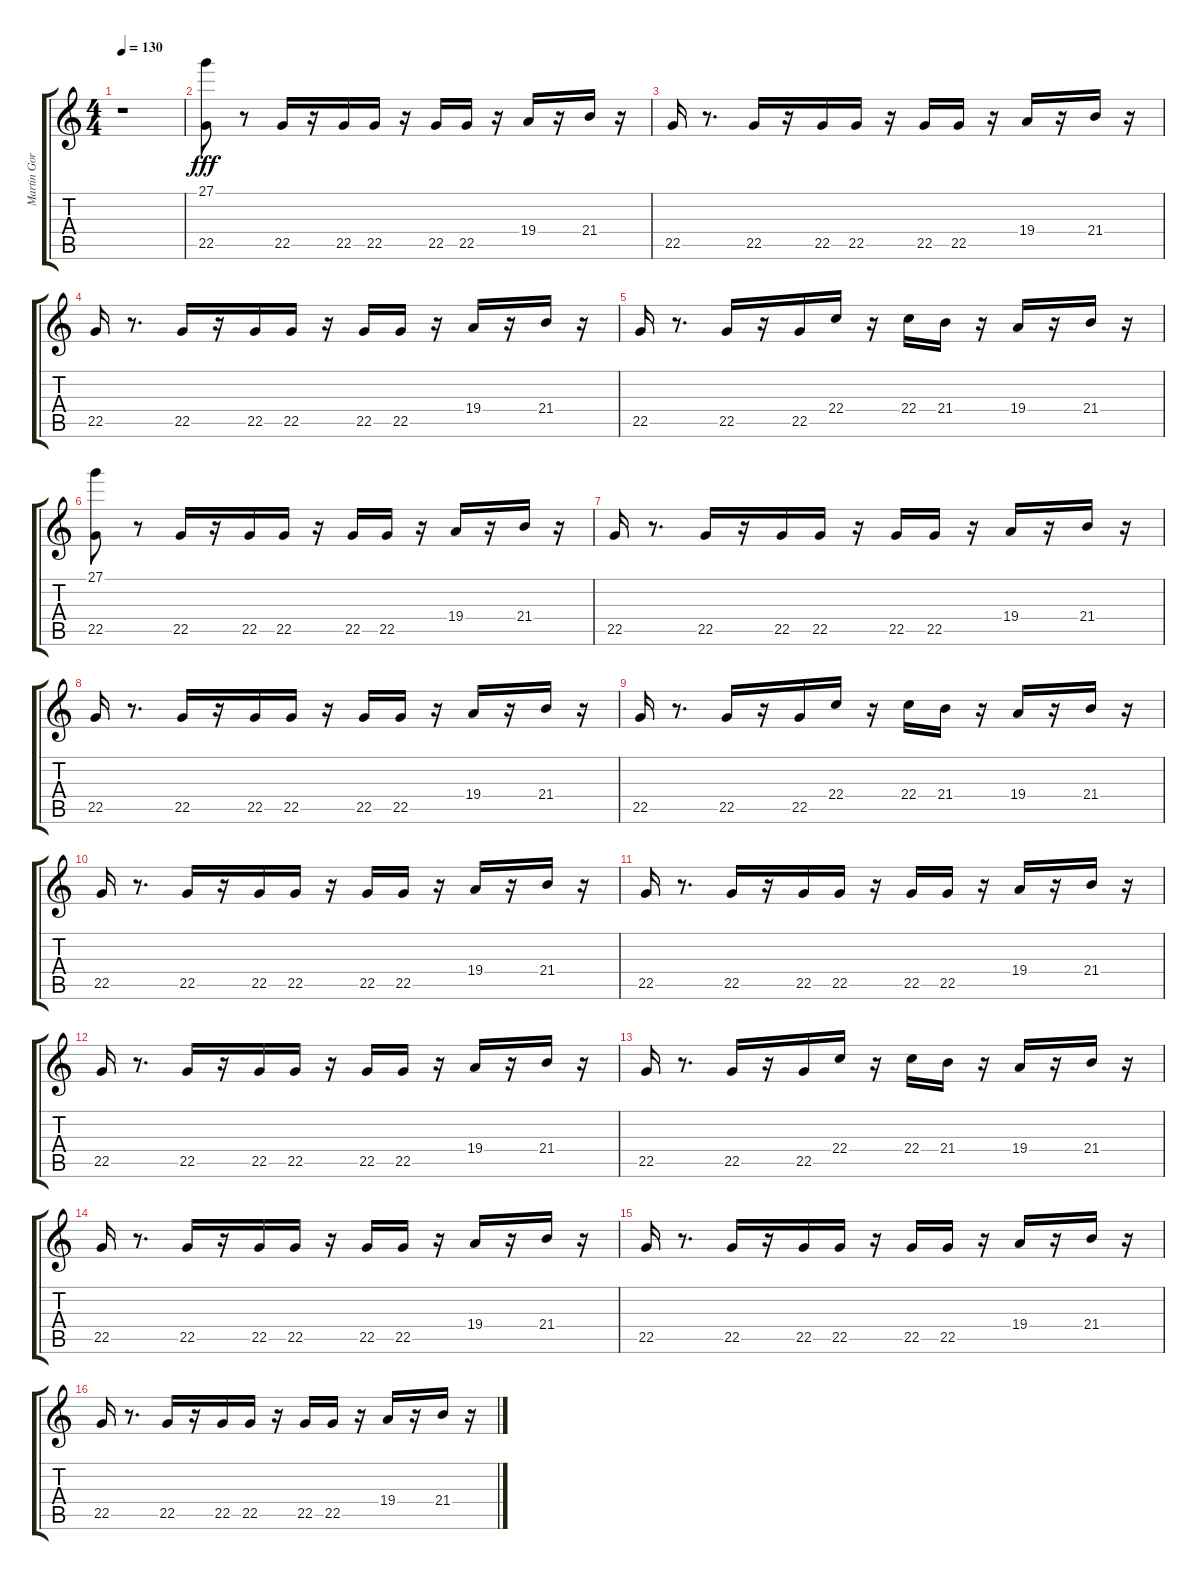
\track ("Martin Gore" "Martin Gor") {instrument synthbrass1}
\staff {score tabs}
\tuning (E4 B3 G3 D3 A2 E2) {hide}
\ts (4 4)
\tempo 130
\clef g2
\ks c
r.1{dy fff} |
(27.1 22.5).8 r.8 22.5.16 r.16 22.5.16 22.5.16 r.16 22.5.16 22.5.16 r.16 19.4.16 r.16 21.4.16 r.16 |
22.5.16 r.8{d} 22.5.16 r.16 22.5.16 22.5.16 r.16 22.5.16 22.5.16 r.16 19.4.16 r.16 21.4.16 r.16 |
22.5.16 r.8{d} 22.5.16 r.16 22.5.16 22.5.16 r.16 22.5.16 22.5.16 r.16 19.4.16 r.16 21.4.16 r.16 |
22.5.16 r.8{d} 22.5.16 r.16 22.5.16 22.4.16 r.16 22.4.16 21.4.16 r.16 19.4.16 r.16 21.4.16 r.16 |
(27.1 22.5).8 r.8 22.5.16 r.16 22.5.16 22.5.16 r.16 22.5.16 22.5.16 r.16 19.4.16 r.16 21.4.16 r.16 |
22.5.16 r.8{d} 22.5.16 r.16 22.5.16 22.5.16 r.16 22.5.16 22.5.16 r.16 19.4.16 r.16 21.4.16 r.16 |
22.5.16 r.8{d} 22.5.16 r.16 22.5.16 22.5.16 r.16 22.5.16 22.5.16 r.16 19.4.16 r.16 21.4.16 r.16 |
22.5.16 r.8{d} 22.5.16 r.16 22.5.16 22.4.16 r.16 22.4.16 21.4.16 r.16 19.4.16 r.16 21.4.16 r.16 |
22.5.16 r.8{d} 22.5.16 r.16 22.5.16 22.5.16 r.16 22.5.16 22.5.16 r.16 19.4.16 r.16 21.4.16 r.16 |
22.5.16 r.8{d} 22.5.16 r.16 22.5.16 22.5.16 r.16 22.5.16 22.5.16 r.16 19.4.16 r.16 21.4.16 r.16 |
22.5.16 r.8{d} 22.5.16 r.16 22.5.16 22.5.16 r.16 22.5.16 22.5.16 r.16 19.4.16 r.16 21.4.16 r.16 |
22.5.16 r.8{d} 22.5.16 r.16 22.5.16 22.4.16 r.16 22.4.16 21.4.16 r.16 19.4.16 r.16 21.4.16 r.16 |
22.5.16 r.8{d} 22.5.16 r.16 22.5.16 22.5.16 r.16 22.5.16 22.5.16 r.16 19.4.16 r.16 21.4.16 r.16 |
22.5.16 r.8{d} 22.5.16 r.16 22.5.16 22.5.16 r.16 22.5.16 22.5.16 r.16 19.4.16 r.16 21.4.16 r.16 |
22.5.16 r.8{d} 22.5.16 r.16 22.5.16 22.5.16 r.16 22.5.16 22.5.16 r.16 19.4.16 r.16 21.4.16 r.16
